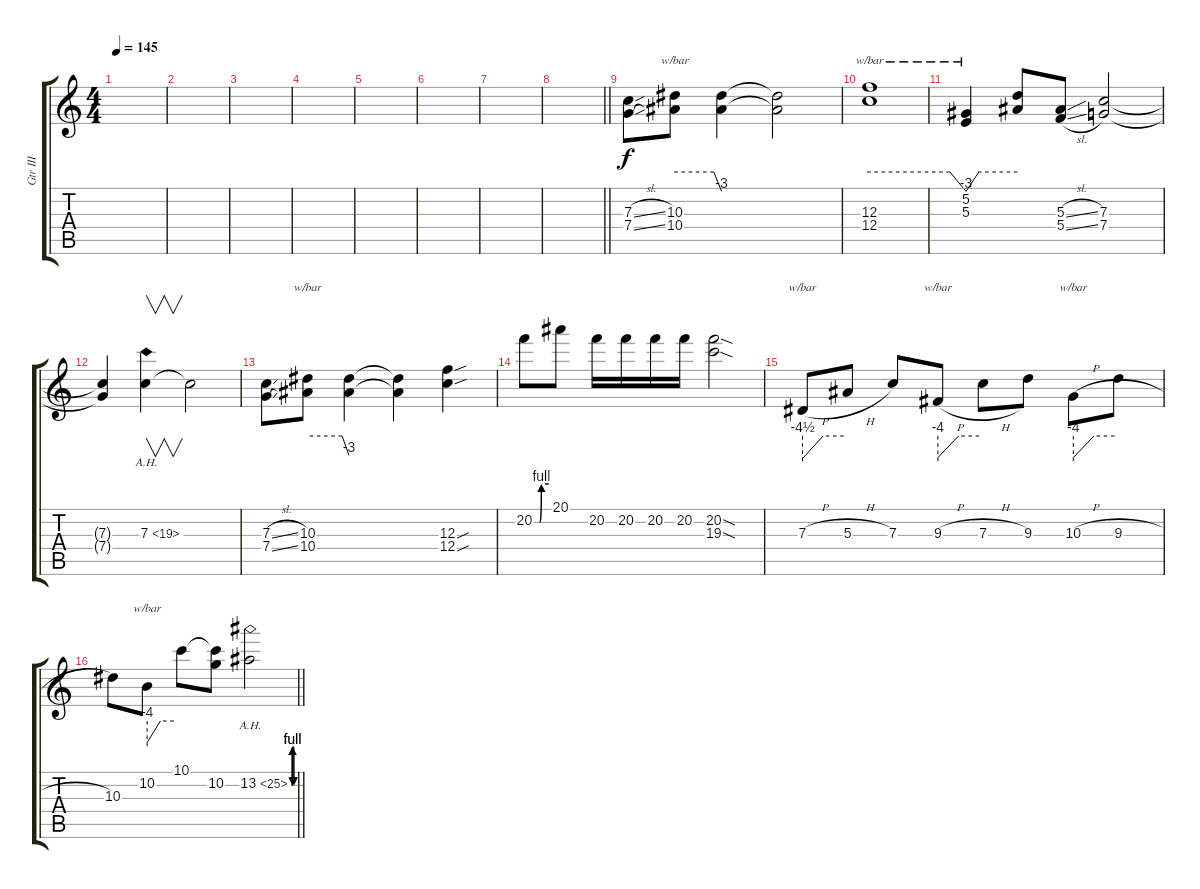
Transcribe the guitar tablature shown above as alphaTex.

\track ("Gtr III" "Gtr III") {instrument overdrivenguitar}
\staff {score tabs}
\tuning (D4 A3 F3 C3 G2 C2) {hide}
\ts (4 4)
\tempo 145
\clef g2
\ks c
|
|
|
|
|
|
|
\barLineRight lightlight
|
(7.3{sl} 7.4{sl}).8{volume 15} (10.3 10.4).8{tbe (custom default 0 0 50 0 60 -12)} (10.3{t} 10.4{t}).4 (10.3{t} 10.4{t}).2 |
(12.3 12.4).1{tbe (custom default 0 0 50 0 60 -12)} |
(5.2 5.3).4{tbe (custom default 0 -12 15 0 60 0)} (5.2{t} 5.3{t}).8 (5.3{sl} 5.4{sl}).8 (7.3 7.4).2 |
(7.3{t} 7.4{t}).4 7.3{ah 12}.4{v} 7.3{t}.2 |
(7.3{sl} 7.4{sl}).8 (10.3 10.4).8{tbe (custom default 0 0 50 0 60 -12)} (10.3{t} 10.4{t}).4 (10.3{t} 10.4{t}).4 (12.3{sou} 12.4{sou}).4 |
20.2{be (custom 0 0 22 0 30 4 60 4)}.8 20.1.8 20.2.16 20.2.16 20.2.16 20.2.16 (20.2{sod} 19.3{sod}).2 |
7.3{h}.8{tbe (custom default 0 -18 30 0 60 0)} 5.3{h}.8 7.3.8 9.3{h}.8{tbe (custom default 0 -16 30 0 60 0)} 7.3{h}.8 9.3.8 10.3{h}.8{tbe (custom default 0 -16 30 0 60 0)} 9.3{h}.8 |
\barLineRight lightlight
10.3.8 10.2.8{tbe (custom default 0 -16 30 0 60 0)} 10.1.8 (10.1{t} 10.2).8 13.2{be (custom 0 0 3 4 5 4 10 0 15 4 40 4 52 4 60 0) ah 12}.2
